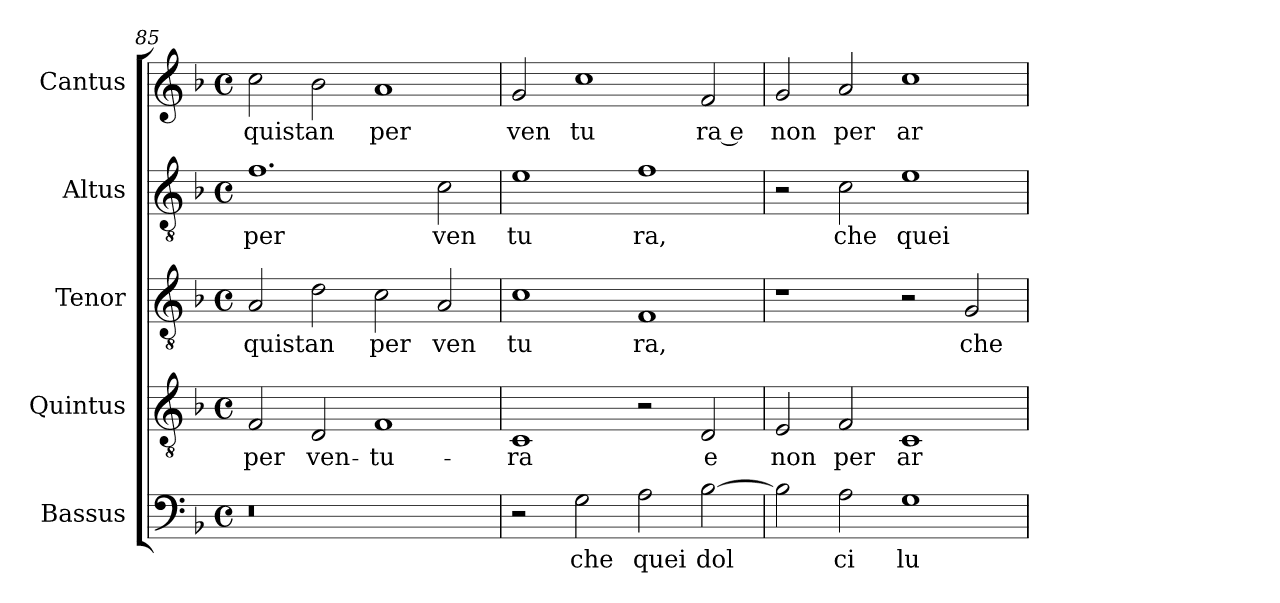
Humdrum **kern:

**kern	**text	**kern	**text	**kern	**text	**kern	**text	**kern	**text
*part5	*part5	*part4	*part4	*part3	*part3	*part2	*part2	*part1	*part1
*staff5	*staff5	*staff4	*staff4	*staff3	*staff3	*staff2	*staff2	*staff1	*staff1
*I"Bassus	*	*I"Quintus	*	*I"Tenor	*	*I"Altus	*	*I"Cantus	*
!!LO:LB:g=z
*clefF4	*	*clefGv2	*	*clefGv2	*	*clefGv2	*	*clefG2	*
*k[b-]	*	*k[b-]	*	*k[b-]	*	*k[b-]	*	*k[b-]	*
*F:	*	*F:	*	*F:	*	*F:	*	*F:	*
*M4/4	*	*M4/4	*	*M4/4	*	*M4/4	*	*M4/4	*
*met(c)	*	*met(c)	*	*met(c)	*	*met(c)	*	*met(c)	*
=85	=85	=85	=85	=85	=85	=85	=85	=85	=85
!	!	!	!LO:LY:b:cj	!	!LO:LY:b	!	!LO:LY:b:cj	!	!LO:LY:b
0r	.	2F/	per	2A/	quistan	1.f	per	2cc\	-quistan
!	!	!	!LO:LY:b:cj	!	!	!	!	!	!
.	.	2D/	ven-	2d\	.	.	.	2b-\	.
!	!	!	!LO:LY:b:cj	!	!LO:LY:b:cj	!	!	!	!LO:LY:b:cj
.	.	1F	-tu-	2c\	per	.	.	1a	per
!	!	!	!	!	!LO:LY:b:cj	!	!LO:LY:b:cj	!	!
.	.	.	.	2A/	ven	2c\	ven	.	.
=86	=86	=86	=86	=86	=86	=86	=86	=86	=86
!	!	!	!LO:LY:b:cj	!	!LO:LY:b:cj	!	!LO:LY:b:cj	!	!LO:LY:b:cj
2r	.	1C	-ra	1c	tu	1e	tu	2g/	ven
!	!LO:LY:b:cj	!	!	!	!	!	!	!	!LO:LY:b:cj
2G\	che	.	.	.	.	.	.	1cc	tu
!	!LO:LY:b:cj	!	!	!	!LO:LY:b:cj	!	!LO:LY:b:cj	!	!
2A\	quei	2r	.	1F	ra,	1f	ra,	.	.
!	!LO:LY:b	!	!LO:LY:b:cj	!	!	!	!	!	!LO:LY:b:rj
[>2B-\	dol	2D/	e	.	.	.	.	2f/	ra e
=87	=87	=87	=87	=87	=87	=87	=87	=87	=87
!	!	!	!LO:LY:b:cj	!	!	!	!	!	!LO:LY:b:cj
2B-\]	.	2E/	non	1r	.	2r	.	2g/	non
!	!LO:LY:b:cj	!	!LO:LY:b:cj	!	!	!	!LO:LY:b:cj	!	!LO:LY:b:cj
2A\	ci	2F/	per	.	.	2c\	che	2a/	per
!	!LO:LY:b:cj	!	!LO:LY:b:cj	!	!	!	!LO:LY:b:cj	!	!LO:LY:b:cj
1G	lu	1C	ar-	2r	.	1e	quei	1cc	ar
!	!	!	!	!	!LO:LY:b:cj	!	!	!	!
.	.	.	.	2G/	che	.	.	.	.
=	=	=	=	=	=	=	=	=	=
*-	*-	*-	*-	*-	*-	*-	*-	*-	*-
